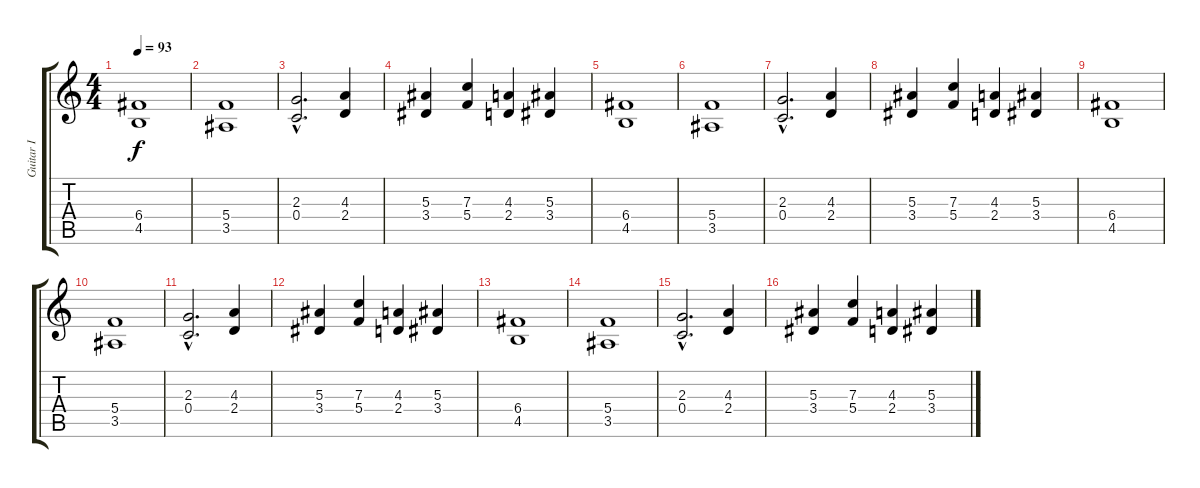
\track ("Guitar I" "Guitar I") {instrument distortionguitar}
\staff {score tabs}
\tuning (D4 A3 F3 C3 G2 D2) {hide}
\ts (4 4)
\tempo 93
\clef g2
\ks c
(6.4 4.5).1{dy f} |
(5.4 3.5).1 |
(2.3{hac} 0.4{hac}).2{d} (4.3 2.4).4 |
(5.3 3.4).4 (7.3 5.4).4 (4.3 2.4).4 (5.3 3.4).4 |
(6.4 4.5).1 |
(5.4 3.5).1 |
(2.3{hac} 0.4{hac}).2{d} (4.3 2.4).4 |
(5.3 3.4).4 (7.3 5.4).4 (4.3 2.4).4 (5.3 3.4).4 |
(6.4 4.5).1 |
(5.4 3.5).1 |
(2.3{hac} 0.4{hac}).2{d} (4.3 2.4).4 |
(5.3 3.4).4 (7.3 5.4).4 (4.3 2.4).4 (5.3 3.4).4 |
(6.4 4.5).1 |
(5.4 3.5).1 |
(2.3{hac} 0.4{hac}).2{d} (4.3 2.4).4 |
(5.3 3.4).4 (7.3 5.4).4 (4.3 2.4).4 (5.3 3.4).4
